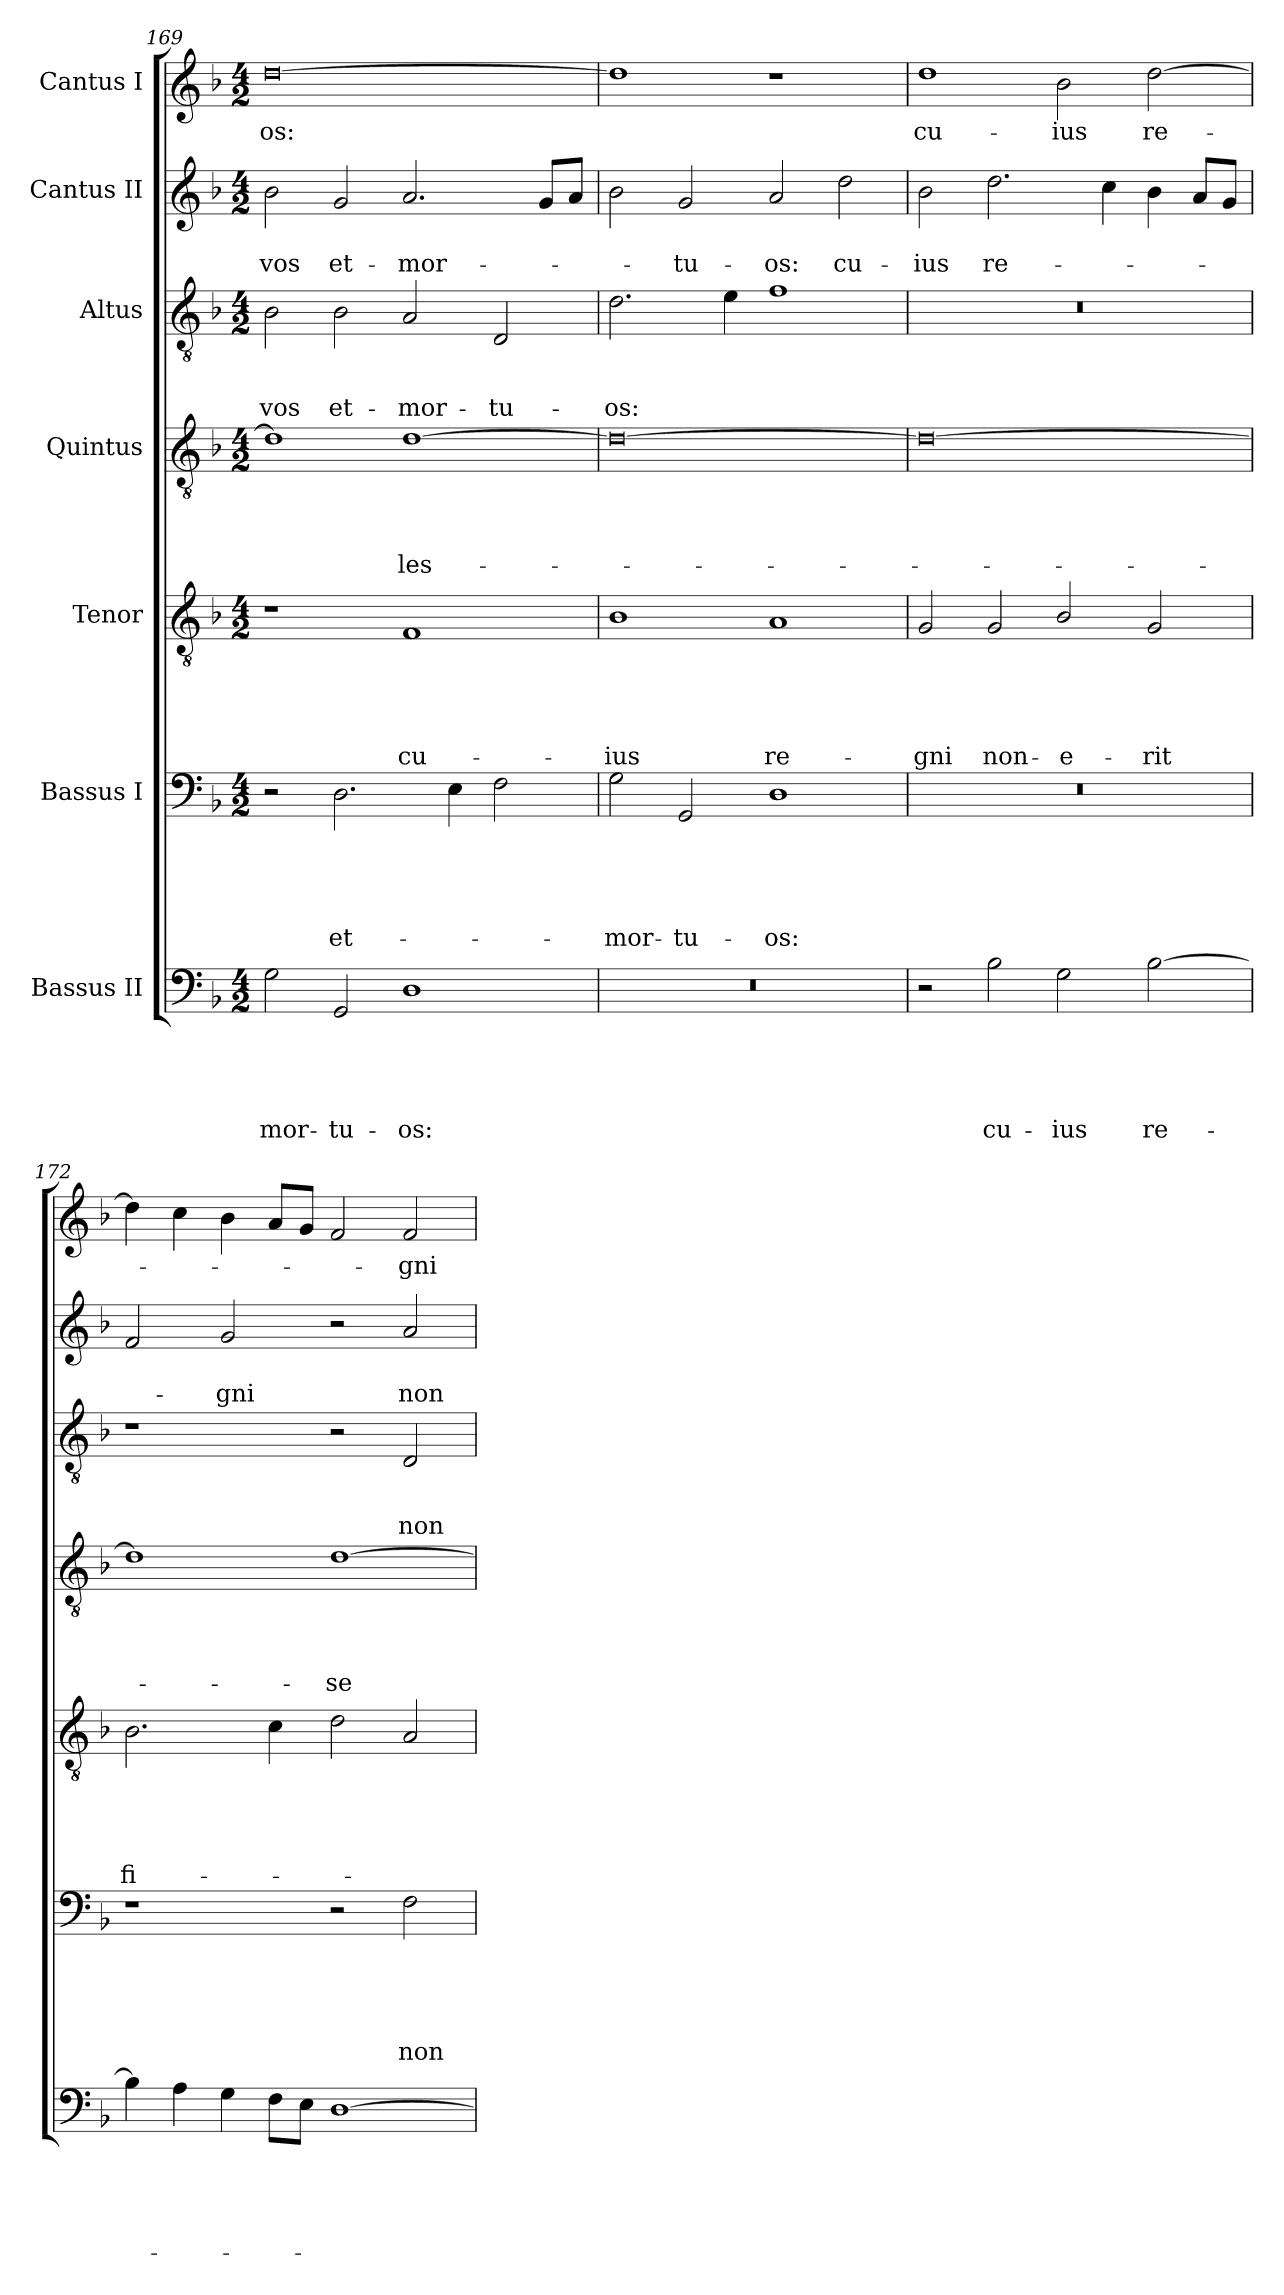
**kern	**text	**text	**text	**text	**text	**kern	**text	**text	**text	**text	**text	**kern	**text	**text	**text	**text	**text	**kern	**text	**text	**text	**text	**kern	**text	**text	**text	**kern	**text	**text	**kern	**text
*part7	*part7	*part7	*part7	*part7	*part7	*part6	*part6	*part6	*part6	*part6	*part6	*part5	*part5	*part5	*part5	*part5	*part5	*part4	*part4	*part4	*part4	*part4	*part3	*part3	*part3	*part3	*part2	*part2	*part2	*part1	*part1
*staff7	*staff7	*staff7	*staff7	*staff7	*staff7	*staff6	*staff6	*staff6	*staff6	*staff6	*staff6	*staff5	*staff5	*staff5	*staff5	*staff5	*staff5	*staff4	*staff4	*staff4	*staff4	*staff4	*staff3	*staff3	*staff3	*staff3	*staff2	*staff2	*staff2	*staff1	*staff1
*I"Bassus II	*	*	*	*	*	*I"Bassus I	*	*	*	*	*	*I"Tenor	*	*	*	*	*	*I"Quintus	*	*	*	*	*I"Altus	*	*	*	*I"Cantus II	*	*	*I"Cantus I	*
*clefF4	*	*	*	*	*	*clefF4	*	*	*	*	*	*clefGv2	*	*	*	*	*	*clefGv2	*	*	*	*	*clefGv2	*	*	*	*clefG2	*	*	*clefG2	*
*k[b-]	*	*	*	*	*	*k[b-]	*	*	*	*	*	*k[b-]	*	*	*	*	*	*k[b-]	*	*	*	*	*k[b-]	*	*	*	*k[b-]	*	*	*k[b-]	*
*M4/2	*	*	*	*	*	*M4/2	*	*	*	*	*	*M4/2	*	*	*	*	*	*M4/2	*	*	*	*	*M4/2	*	*	*	*M4/2	*	*	*M4/2	*
=169	=169	=169	=169	=169	=169	=169	=169	=169	=169	=169	=169	=169	=169	=169	=169	=169	=169	=169	=169	=169	=169	=169	=169	=169	=169	=169	=169	=169	=169	=169	=169
2G\	.	.	.	.	mor-	2r	.	.	.	.	.	1r	.	.	.	.	.	1d\]	.	.	.	.	2B-\	.	.	-vos	2b-\	.	-vos	[0dd\	-os:
2GG/	.	.	.	.	-tu-	2.D\	.	.	.	.	et-	.	.	.	.	.	.	.	.	.	.	.	2B-\	.	.	et-	2g/	.	et-	.	.
1D\	.	.	.	.	-os:	.	.	.	.	.	.	1F/	.	.	.	.	cu-	[1d\	.	.	.	les-	2A/	.	.	mor-	2.a/	.	mor-	.	.
.	.	.	.	.	.	4E\	.	.	.	.	.	.	.	.	.	.	.	.	.	.	.	.	.	.	.	.	.	.	.	.	.
.	.	.	.	.	.	2F\	.	.	.	.	.	.	.	.	.	.	.	.	.	.	.	.	2D/	.	.	-tu-	.	.	.	.	.
.	.	.	.	.	.	.	.	.	.	.	.	.	.	.	.	.	.	.	.	.	.	.	.	.	.	.	8g/L	.	.	.	.
.	.	.	.	.	.	.	.	.	.	.	.	.	.	.	.	.	.	.	.	.	.	.	.	.	.	.	8a/J	.	.	.	.
=170	=170	=170	=170	=170	=170	=170	=170	=170	=170	=170	=170	=170	=170	=170	=170	=170	=170	=170	=170	=170	=170	=170	=170	=170	=170	=170	=170	=170	=170	=170	=170
0r	.	.	.	.	.	2G\	.	.	.	.	mor-	1B-\	.	.	.	.	-ius	0d\_	.	.	.	.	2.d\	.	.	-os:	2b-\	.	.	1dd\]	.
.	.	.	.	.	.	2GG/	.	.	.	.	-tu-	.	.	.	.	.	.	.	.	.	.	.	.	.	.	.	2g/	.	-tu-	.	.
.	.	.	.	.	.	.	.	.	.	.	.	.	.	.	.	.	.	.	.	.	.	.	4e\	.	.	.	.	.	.	.	.
.	.	.	.	.	.	1D\	.	.	.	.	-os:	1A/	.	.	.	.	re-	.	.	.	.	.	1f/	.	.	.	2a/	.	-os:	1r	.
.	.	.	.	.	.	.	.	.	.	.	.	.	.	.	.	.	.	.	.	.	.	.	.	.	.	.	2dd\	.	cu-	.	.
=171	=171	=171	=171	=171	=171	=171	=171	=171	=171	=171	=171	=171	=171	=171	=171	=171	=171	=171	=171	=171	=171	=171	=171	=171	=171	=171	=171	=171	=171	=171	=171
2r	.	.	.	.	.	0r	.	.	.	.	.	2G/	.	.	.	.	-gni	0d\_	.	.	.	.	0r	.	.	.	2b-\	.	-ius	1dd\	cu-
2B-\	.	.	.	.	cu-	.	.	.	.	.	.	2G/	.	.	.	.	non-	.	.	.	.	.	.	.	.	.	2.dd\	.	re-	.	.
2G\	.	.	.	.	-ius	.	.	.	.	.	.	2B-/	.	.	.	.	e-	.	.	.	.	.	.	.	.	.	.	.	.	2b-\	-ius
.	.	.	.	.	.	.	.	.	.	.	.	.	.	.	.	.	.	.	.	.	.	.	.	.	.	.	4cc\	.	.	.	.
[2B-\	.	.	.	.	re-	.	.	.	.	.	.	2G/	.	.	.	.	-rit	.	.	.	.	.	.	.	.	.	4b-\	.	.	[2dd\	re-
.	.	.	.	.	.	.	.	.	.	.	.	.	.	.	.	.	.	.	.	.	.	.	.	.	.	.	8a/L	.	.	.	.
.	.	.	.	.	.	.	.	.	.	.	.	.	.	.	.	.	.	.	.	.	.	.	.	.	.	.	8g/J	.	.	.	.
=172	=172	=172	=172	=172	=172	=172	=172	=172	=172	=172	=172	=172	=172	=172	=172	=172	=172	=172	=172	=172	=172	=172	=172	=172	=172	=172	=172	=172	=172	=172	=172
4B-\]	.	.	.	.	.	1r	.	.	.	.	.	2.B-\	.	.	.	.	fi-	1d\]	.	.	.	.	1r	.	.	.	2f/	.	.	4dd\]	.
4A\	.	.	.	.	.	.	.	.	.	.	.	.	.	.	.	.	.	.	.	.	.	.	.	.	.	.	.	.	.	4cc\	.
4G\	.	.	.	.	.	.	.	.	.	.	.	.	.	.	.	.	.	.	.	.	.	.	.	.	.	.	2g/	.	-gni	4b-\	.
8F\L	.	.	.	.	.	.	.	.	.	.	.	4c\	.	.	.	.	.	.	.	.	.	.	.	.	.	.	.	.	.	8a/L	.
8E\J	.	.	.	.	.	.	.	.	.	.	.	.	.	.	.	.	.	.	.	.	.	.	.	.	.	.	.	.	.	8g/J	.
[1D\	.	.	.	.	.	2r	.	.	.	.	.	2d\	.	.	.	.	.	[1d\	.	.	.	se-	2r	.	.	.	2r	.	.	2f/	.
.	.	.	.	.	.	2F\	.	.	.	.	non-	2A/	.	.	.	.	.	.	.	.	.	.	2D/	.	.	non-	2a/	.	non-	2f/	-gni
=	=	=	=	=	=	=	=	=	=	=	=	=	=	=	=	=	=	=	=	=	=	=	=	=	=	=	=	=	=	=	=
*-	*-	*-	*-	*-	*-	*-	*-	*-	*-	*-	*-	*-	*-	*-	*-	*-	*-	*-	*-	*-	*-	*-	*-	*-	*-	*-	*-	*-	*-	*-	*-
